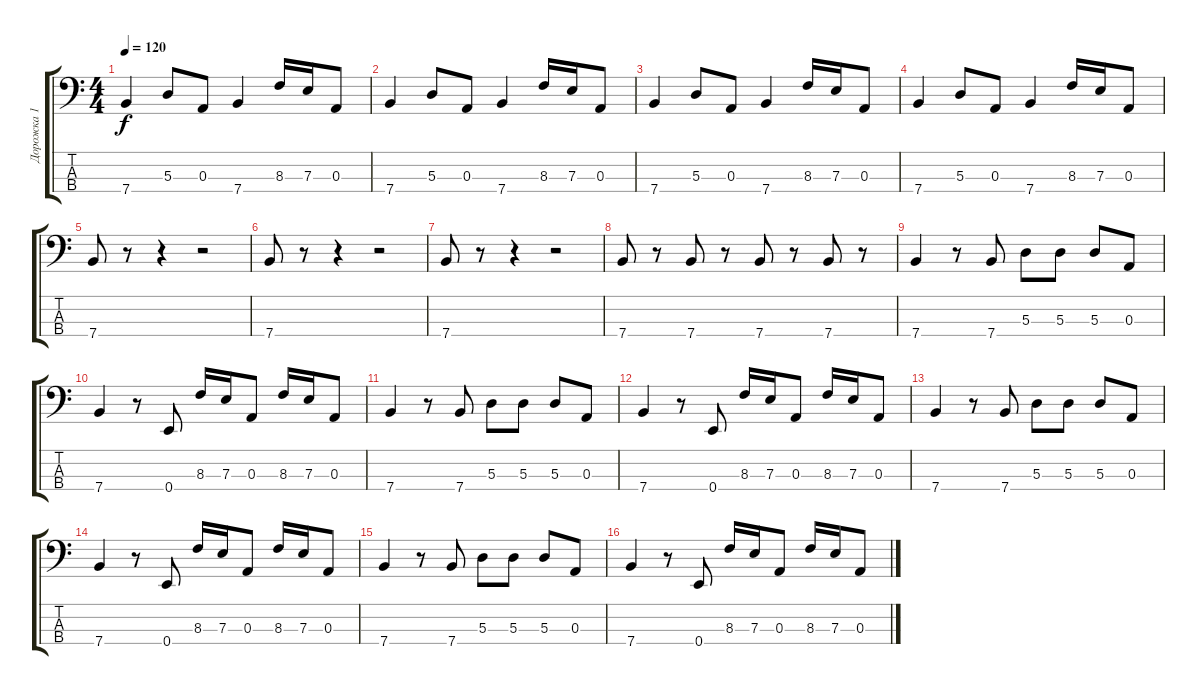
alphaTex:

\track ("Дорожка 1" "Дорожка 1") {instrument electricbassfinger}
\staff {score tabs}
\tuning (G2 D2 A1 E1) {hide}
\ts (4 4)
\tempo 120
\clef f4
\ks c
7.4.4{dy f instrument electricbassfinger} 5.3.8 0.3.8 7.4.4 8.3.16 7.3.16 0.3.8 |
7.4.4 5.3.8 0.3.8 7.4.4 8.3.16 7.3.16 0.3.8 |
7.4.4 5.3.8 0.3.8 7.4.4 8.3.16 7.3.16 0.3.8 |
7.4.4 5.3.8 0.3.8 7.4.4 8.3.16 7.3.16 0.3.8 |
7.4.8 r.8 r.4 r.2 |
7.4.8 r.8 r.4 r.2 |
7.4.8 r.8 r.4 r.2 |
7.4.8 r.8 7.4.8 r.8 7.4.8 r.8 7.4.8 r.8 |
7.4.4 r.8 7.4.8 5.3.8 5.3.8 5.3.8 0.3.8 |
7.4.4 r.8 0.4.8 8.3.16 7.3.16 0.3.8 8.3.16 7.3.16 0.3.8 |
7.4.4 r.8 7.4.8 5.3.8 5.3.8 5.3.8 0.3.8 |
7.4.4 r.8 0.4.8 8.3.16 7.3.16 0.3.8 8.3.16 7.3.16 0.3.8 |
7.4.4 r.8 7.4.8 5.3.8 5.3.8 5.3.8 0.3.8 |
7.4.4 r.8 0.4.8 8.3.16 7.3.16 0.3.8 8.3.16 7.3.16 0.3.8 |
7.4.4 r.8 7.4.8 5.3.8 5.3.8 5.3.8 0.3.8 |
7.4.4 r.8 0.4.8 8.3.16 7.3.16 0.3.8 8.3.16 7.3.16 0.3.8
